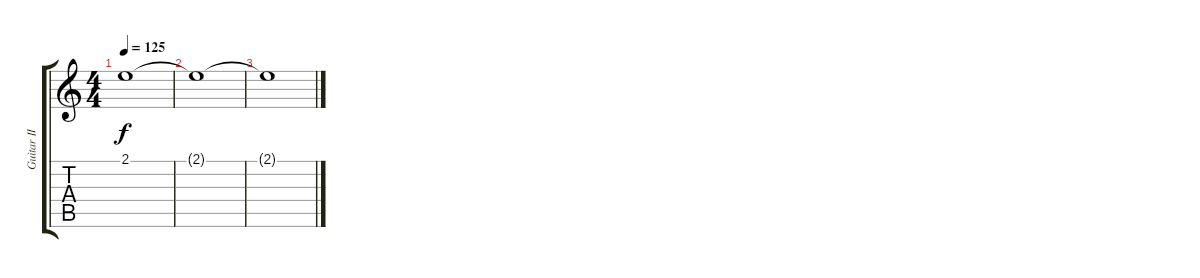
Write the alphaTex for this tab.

\track ("Guitar II" "Guitar II") {instrument distortionguitar}
\staff {score tabs}
\tuning (D4 A3 F3 D3 A2 D2) {hide}
\ts (4 4)
\tempo 125
\clef g2
\ks c
2.1{t}.1{dy f} |
2.1{t}.1 |
2.1{t}.1
